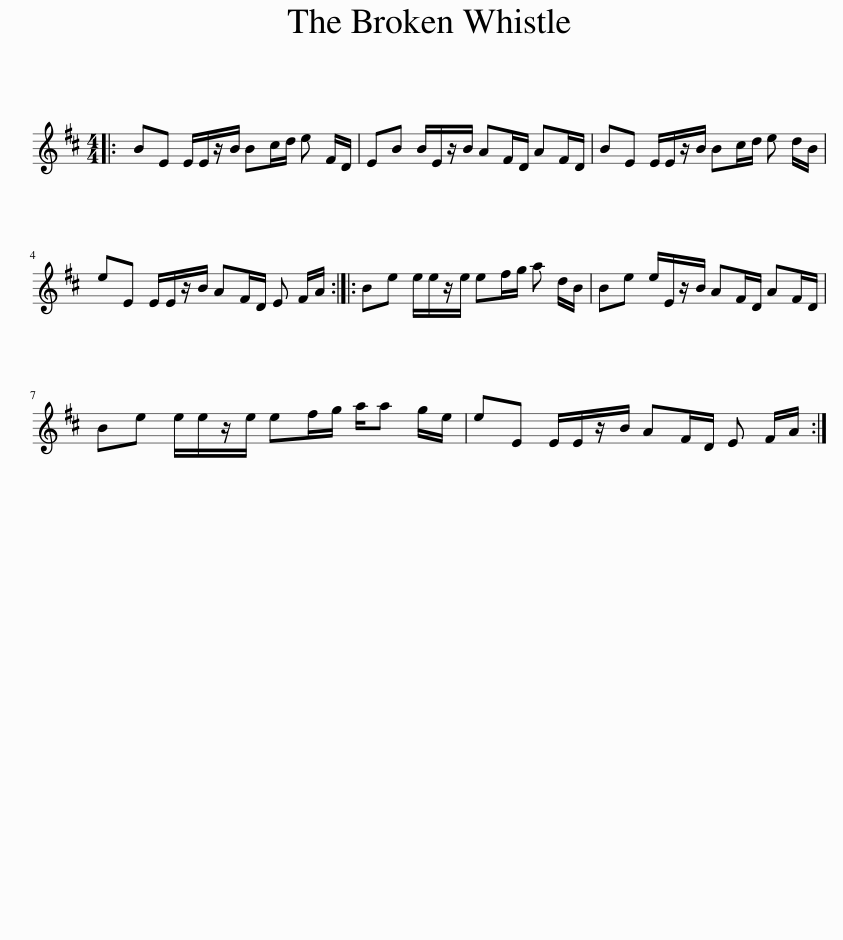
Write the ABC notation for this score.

X:1
L:1/8
M:4/4
I:linebreak $
K:D
V:1 treble
V:1
|: BE E/E/z/B/ Bc/d/ e F/D/ | EB B/E/z/B/ AF/D/ AF/D/ | BE E/E/z/B/ Bc/d/ e d/B/ |$ eE E/E/z/B/ AF/D/ E F/A/ :: Be e/e/z/e/ ef/g/ a d/B/ | %5
 Be e/E/z/B/ AF/D/ AF/D/ |$ Be e/e/z/e/ ef/g/ a/a g/e/ | eE E/E/z/B/ AF/D/ E F/A/ :| %8
